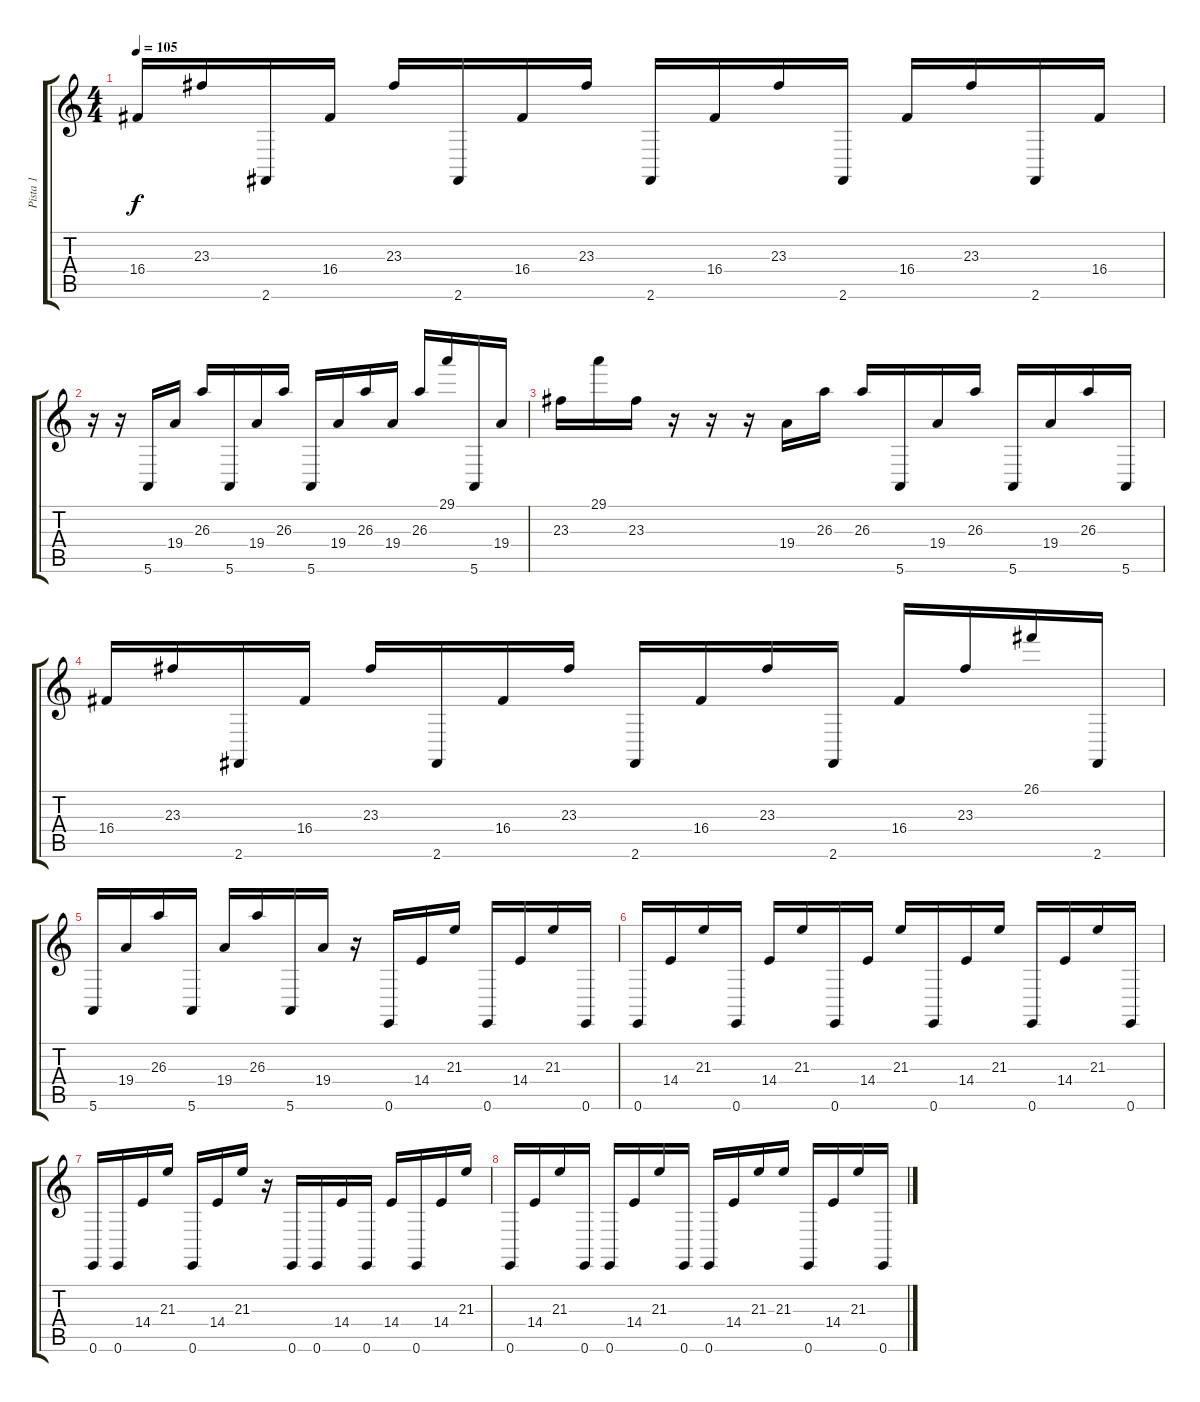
\track ("Pista 1" "Pista 1") {instrument electricpiano1}
\staff {score tabs}
\tuning (E4 B3 G3 D3 A2 E2) {hide}
\ts (4 4)
\tempo 105
\clef g2
\ks c
16.4.16{dy f} 23.3.16 2.6.16 16.4.16 23.3.16 2.6.16 16.4.16 23.3.16 2.6.16 16.4.16 23.3.16 2.6.16 16.4.16 23.3.16 2.6.16 16.4.16 |
r.16 r.16 5.6.16 19.4.16 26.3.16 5.6.16 19.4.16 26.3.16 5.6.16 19.4.16 26.3.16 19.4.16 26.3.16 29.1.16 5.6.16 19.4.16 |
23.3.16 29.1.16 23.3.16 r.16 r.16 r.16 19.4.16 26.3.16 26.3.16 5.6.16 19.4.16 26.3.16 5.6.16 19.4.16 26.3.16 5.6.16 |
16.4.16 23.3.16 2.6.16 16.4.16 23.3.16 2.6.16 16.4.16 23.3.16 2.6.16 16.4.16 23.3.16 2.6.16 16.4.16 23.3.16 26.1.16 2.6.16 |
5.6.16 19.4.16 26.3.16 5.6.16 19.4.16 26.3.16 5.6.16 19.4.16 r.16 0.6.16 14.4.16 21.3.16 0.6.16 14.4.16 21.3.16 0.6.16 |
0.6.16 14.4.16 21.3.16 0.6.16 14.4.16 21.3.16 0.6.16 14.4.16 21.3.16 0.6.16 14.4.16 21.3.16 0.6.16 14.4.16 21.3.16 0.6.16 |
0.6.16 0.6.16 14.4.16 21.3.16 0.6.16 14.4.16 21.3.16 r.16 0.6.16 0.6.16 14.4.16 0.6.16 14.4.16 0.6.16 14.4.16 21.3.16 |
0.6.16 14.4.16 21.3.16 0.6.16 0.6.16 14.4.16 21.3.16 0.6.16 0.6.16 14.4.16 21.3.16 21.3.16 0.6.16 14.4.16 21.3.16 0.6.16
